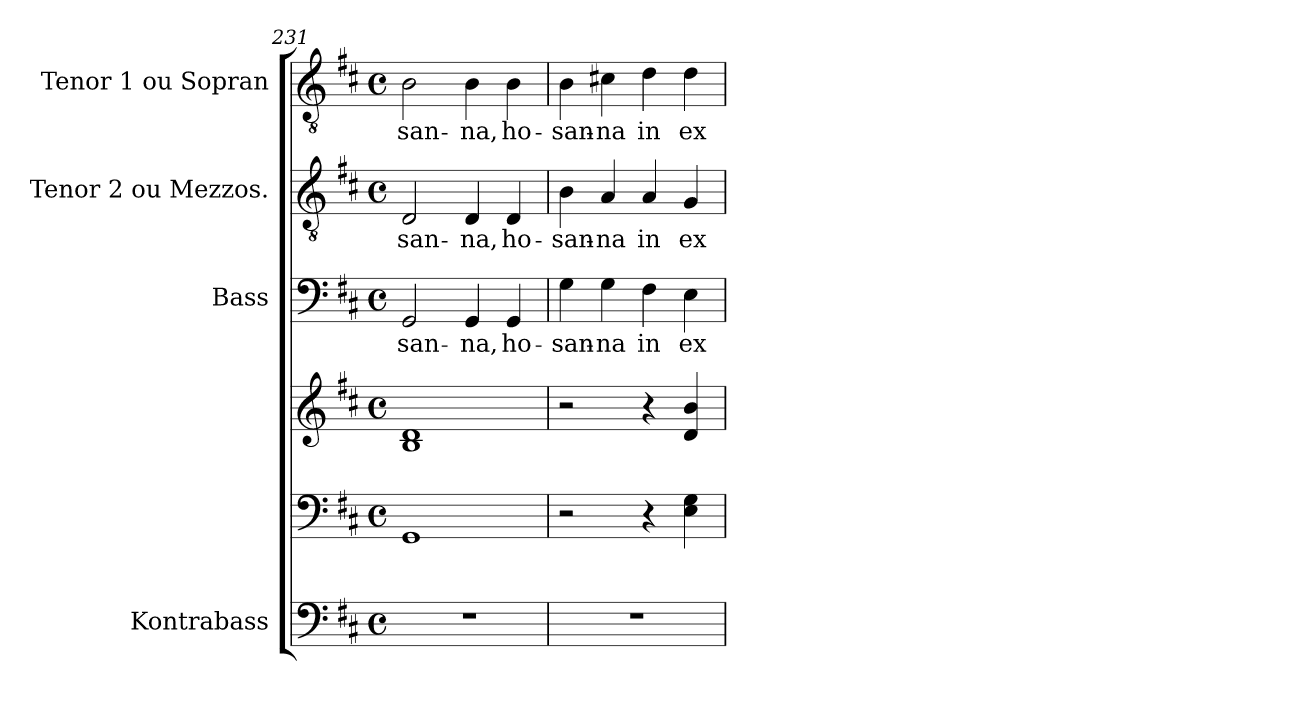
**kern	**kern	**kern	**kern	**text	**kern	**text	**kern	**text
*part5	*part4	*part4	*part3	*part3	*part2	*part2	*part1	*part1
*staff6	*staff5	*staff4	*staff3	*staff3	*staff2	*staff2	*staff1	*staff1
*I"Kontrabass	*	*	*I"Bass	*	*I"Tenor 2 ou Mezzos.	*	*I"Tenor 1 ou Sopran	*
*I'Kb.	*	*	*	*	*	*	*	*
!!LO:PB:g=z
*clefF4	*clefF4	*clefG2	*clefF4	*	*clefGv2	*	*clefGv2	*
*ITrd7c12	*	*	*	*	*	*	*	*
*k[f#c#]	*k[f#c#]	*k[f#c#]	*k[f#c#]	*	*k[f#c#]	*	*k[f#c#]	*
*D:	*D:	*D:	*D:	*	*D:	*	*D:	*
*M4/4	*M4/4	*M4/4	*M4/4	*	*M4/4	*	*M4/4	*
*met(c)	*met(c)	*met(c)	*met(c)	*	*met(c)	*	*met(c)	*
=231	=231	=231	=231	=231	=231	=231	=231	=231
!	!	!	!	!LO:LY:b	!	!LO:LY:b	!	!LO:LY:b
1r	1GG	1B 1d	2GG/	-san-	2D/	-san-	2B\	-san-
!	!	!	!	!LO:LY:b	!	!LO:LY:b	!	!LO:LY:b
.	.	.	4GG/	-na,	4D/	-na,	4B\	-na,
!	!	!	!	!LO:LY:b	!	!LO:LY:b	!	!LO:LY:b
.	.	.	4GG/	ho-	4D/	ho-	4B\	ho-
=232	=232	=232	=232	=232	=232	=232	=232	=232
!	!	!	!	!LO:LY:b	!	!LO:LY:b	!	!LO:LY:b
1r	2r	2r	4G\	-san-	4B\	-san-	4B\	-san-
!	!	!	!	!LO:LY:b	!	!LO:LY:b	!	!LO:LY:b
.	.	.	4G\	-na	4A/	-na	4c#X\	-na
!	!	!	!	!LO:LY:b	!	!LO:LY:b	!	!LO:LY:b
.	4r	4r	4F#\	in	4A/	in	4d\	in
!	!	!	!	!LO:LY:b	!	!LO:LY:b	!	!LO:LY:b
.	4E\ 4G\	4d/ 4b/	4E\	ex-	4G/	ex-	4d\	ex-
=	=	=	=	=	=	=	=	=
*-	*-	*-	*-	*-	*-	*-	*-	*-
